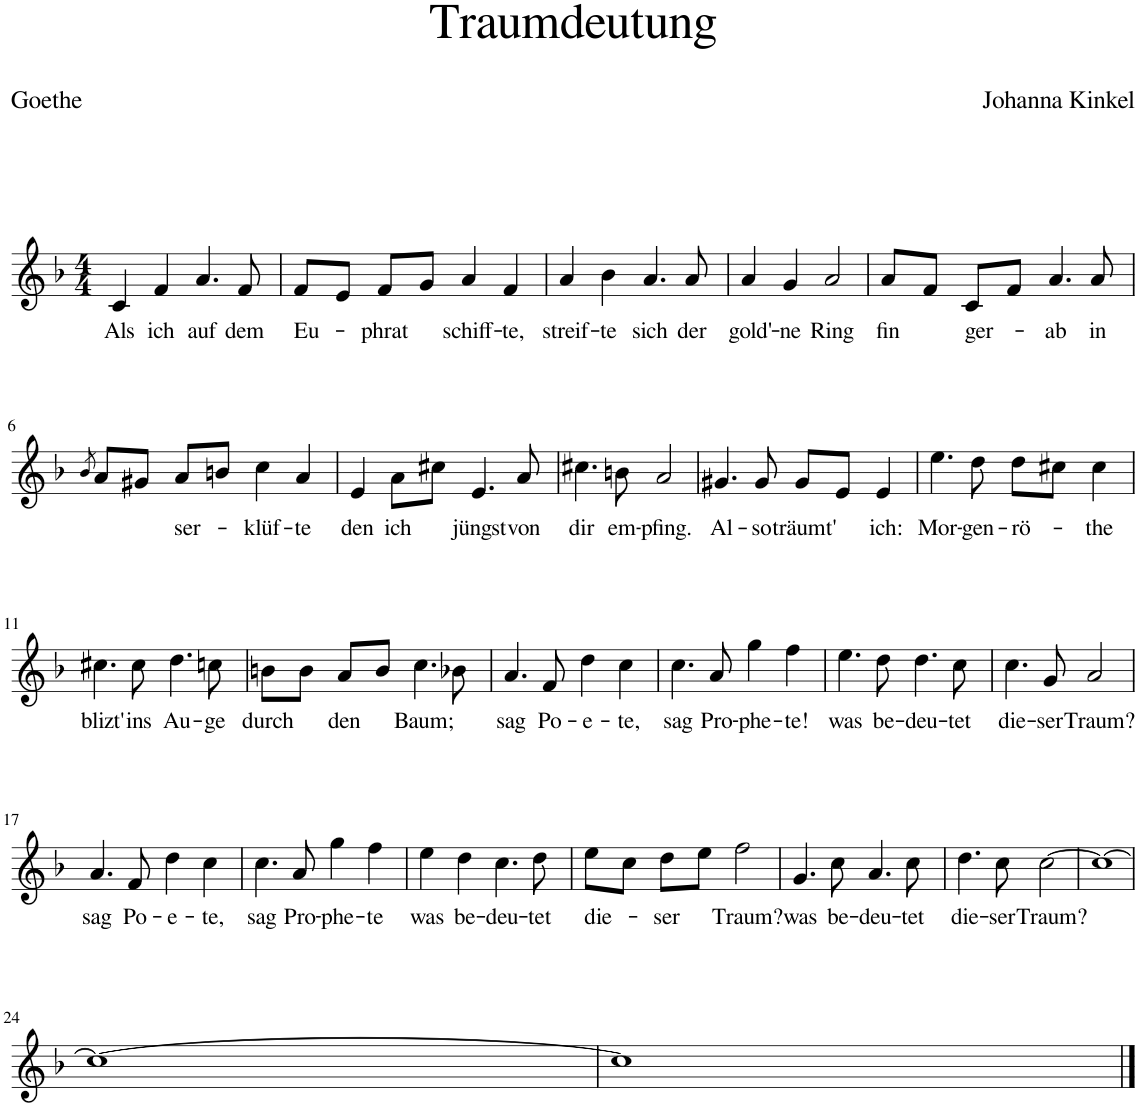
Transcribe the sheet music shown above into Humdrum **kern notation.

**kern	**text
*part1	*part1
*staff1	*staff1
*I"Piano	*
*I'Pno	*
*clefG2	*
*k[b-]	*
*M4/4	*
=1	=1
!	!LO:LY:b
4c/	Als
!	!LO:LY:b
4f/	ich
!	!LO:LY:b
4.a/	auf
!	!LO:LY:b
8f/	dem
=2	=2
!	!LO:LY:b
8f/L	Eu-
8e/J	.
!	!LO:LY:b
8f/L	-phrat
8g/J	.
!	!LO:LY:b
4a/	schiff-
!	!LO:LY:b
4f/	-te,
=3	=3
!	!LO:LY:b
4a/	streif-
!	!LO:LY:b
4b-\	-te
!	!LO:LY:b
4.a/	sich
!	!LO:LY:b
8a/	der
=4	=4
!	!LO:LY:b
4a/	gold'-
!	!LO:LY:b
4g/	-ne
!	!LO:LY:b
2a/	Ring
=5	=5
!	!LO:LY:b
8a/L	fin
8f/J	.
!	!LO:LY:b
8c/L	-ger-
8f/J	.
!	!LO:LY:b
4.a/	-ab
!	!LO:LY:b
8a/	-in
!!LO:LB:g=z
=6	=6
8qb-/	.
8a/L	.
8g#X/J	.
!	!LO:LY:b
8a/L	-ser-
8bn/J	.
!	!LO:LY:b
4cc\	-klüf-
!	!LO:LY:b
4a/	-te
=7	=7
!	!LO:LY:b
4e/	den
!	!LO:LY:b
8a\L	ich
8cc#X\J	.
!	!LO:LY:b
4.e/	jüngst
!	!LO:LY:b
8a/	von
=8	=8
!	!LO:LY:b
4.cc#X\	dir
!	!LO:LY:b
8bn\	em-
!	!LO:LY:b
2a/	-pfing.
=9	=9
!	!LO:LY:b
4.g#X/	Al-
!	!LO:LY:b
8g#/	-so
!	!LO:LY:b
8g#/L	träumt'
8e/J	.
!	!LO:LY:b
4e/	ich:
=10	=10
!	!LO:LY:b
4.ee\	Mor-
!	!LO:LY:b
8dd\	-gen-
!	!LO:LY:b
8dd\L	-rö-
8cc#X\J	.
!	!LO:LY:b
4cc#\	-the
!!LO:LB:g=z
=11	=11
!	!LO:LY:b
4.cc#X\	blizt'
!	!LO:LY:b
8cc#\	ins
!	!LO:LY:b
4.dd\	Au-
!	!LO:LY:b
8ccn\	-ge
=12	=12
!	!LO:LY:b
8bn\L	durch
8b\J	.
!	!LO:LY:b
8a/L	den
8b/J	.
!	!LO:LY:b
4.cc\	Baum;
8b-X\	.
=13	=13
!	!LO:LY:b
4.a/	sag
!	!LO:LY:b
8f/	Po-
!	!LO:LY:b
4dd\	-e-
!	!LO:LY:b
4cc\	-te,
=14	=14
!	!LO:LY:b
4.cc\	sag
!	!LO:LY:b
8a/	Pro-
!	!LO:LY:b
4gg\	-phe-
!	!LO:LY:b
4ff\	-te!
=15	=15
!	!LO:LY:b
4.ee\	was
!	!LO:LY:b
8dd\	be-
!	!LO:LY:b
4.dd\	-deu-
!	!LO:LY:b
8cc\	-tet
=16	=16
!	!LO:LY:b
4.cc\	die-
!	!LO:LY:b
8g/	-ser
!	!LO:LY:b
2a/	Traum?
!!LO:LB:g=z
=17	=17
!	!LO:LY:b
4.a/	sag
!	!LO:LY:b
8f/	Po-
!	!LO:LY:b
4dd\	-e-
!	!LO:LY:b
4cc\	-te,
=18	=18
!	!LO:LY:b
4.cc\	sag
!	!LO:LY:b
8a/	Pro-
!	!LO:LY:b
4gg\	-phe-
!	!LO:LY:b
4ff\	-te
=19	=19
!	!LO:LY:b
4ee\	was
!	!LO:LY:b
4dd\	be-
!	!LO:LY:b
4.cc\	-deu-
!	!LO:LY:b
8dd\	-tet
=20	=20
!	!LO:LY:b
8ee\L	die-
8cc\J	.
!	!LO:LY:b
8dd\L	-ser
8ee\J	.
!	!LO:LY:b
2ff\	Traum?
=21	=21
!	!LO:LY:b
4.g/	was
!	!LO:LY:b
8cc\	be-
!	!LO:LY:b
4.a/	-deu-
!	!LO:LY:b
8cc\	-tet
=22	=22
!	!LO:LY:b
4.dd\	die-
!	!LO:LY:b
8cc\	-ser
!	!LO:LY:b
[2cc\	Traum?
=23	=23
1cc_	.
!!LO:LB:g=z
=24	=24
1cc_	.
=25	=25
1cc]	.
==	==
*-	*-
